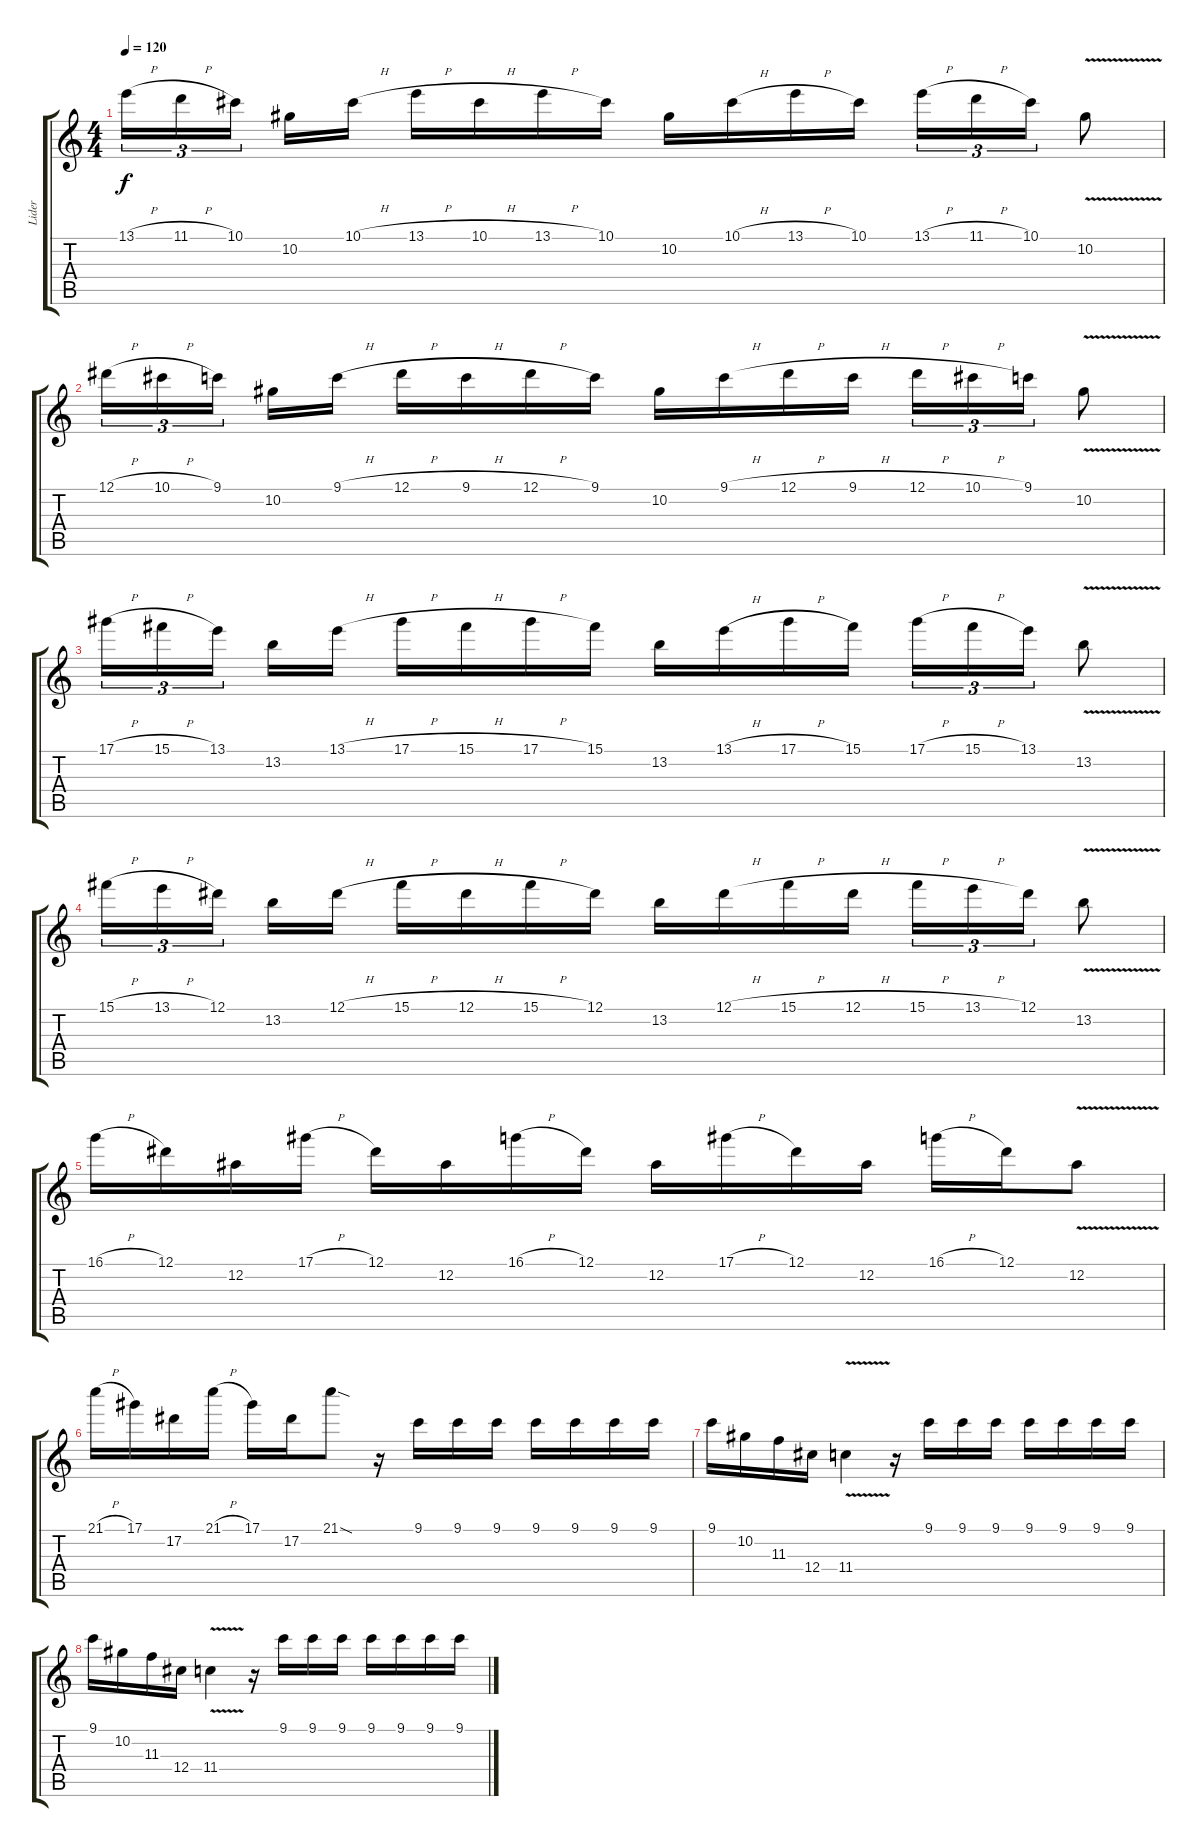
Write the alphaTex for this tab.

\track ("Lider" "Lider") {instrument acousticguitarnylon}
\staff {score tabs}
\tuning (Eb4 Bb3 Gb3 Db3 Ab2 Eb2) {hide}
\ts (4 4)
\tempo 120
\clef g2
\ks c
13.1{h}.16{tu (3 2) dy f} 11.1{h}.16{tu (3 2)} 10.1.16{tu (3 2)} 10.2.16 10.1{h}.16 13.1{h}.16 10.1{h}.16 13.1{h}.16 10.1.16 10.2.16 10.1{h}.16 13.1{h}.16 10.1.16 13.1{h}.16{tu (3 2)} 11.1{h}.16{tu (3 2)} 10.1.16{tu (3 2)} 10.2{v}.8 |
12.1{h}.16{tu (3 2)} 10.1{h}.16{tu (3 2)} 9.1.16{tu (3 2)} 10.2.16 9.1{h}.16 12.1{h}.16 9.1{h}.16 12.1{h}.16 9.1.16 10.2.16 9.1{h}.16 12.1{h}.16 9.1{h}.16 12.1{h}.16{tu (3 2)} 10.1{h}.16{tu (3 2)} 9.1.16{tu (3 2)} 10.2{v}.8 |
17.1{h}.16{tu (3 2)} 15.1{h}.16{tu (3 2)} 13.1.16{tu (3 2)} 13.2.16 13.1{h}.16 17.1{h}.16 15.1{h}.16 17.1{h}.16 15.1.16 13.2.16 13.1{h}.16 17.1{h}.16 15.1.16 17.1{h}.16{tu (3 2)} 15.1{h}.16{tu (3 2)} 13.1.16{tu (3 2)} 13.2{v}.8 |
15.1{h}.16{tu (3 2)} 13.1{h}.16{tu (3 2)} 12.1.16{tu (3 2)} 13.2.16 12.1{h}.16 15.1{h}.16 12.1{h}.16 15.1{h}.16 12.1.16 13.2.16 12.1{h}.16 15.1{h}.16 12.1{h}.16 15.1{h}.16{tu (3 2)} 13.1{h}.16{tu (3 2)} 12.1.16{tu (3 2)} 13.2{v}.8 |
16.1{h}.16 12.1.16 12.2.16 17.1{h}.16 12.1.16 12.2.16 16.1{h}.16 12.1.16 12.2.16 17.1{h}.16 12.1.16 12.2.16 16.1{h}.16 12.1.16 12.2{v}.8 |
21.1{h}.16 17.1.16 17.2.16 21.1{h}.16 17.1.16 17.2.16 21.1{sod}.8 r.16 9.1.16 9.1.16 9.1.16 9.1.16 9.1.16 9.1.16 9.1.16 |
9.1.16 10.2.16 11.3.16 12.4.16 11.4{v}.4 r.16 9.1.16 9.1.16 9.1.16 9.1.16 9.1.16 9.1.16 9.1.16 |
9.1.16 10.2.16 11.3.16 12.4.16 11.4{v}.4 r.16 9.1.16 9.1.16 9.1.16 9.1.16 9.1.16 9.1.16 9.1.16
